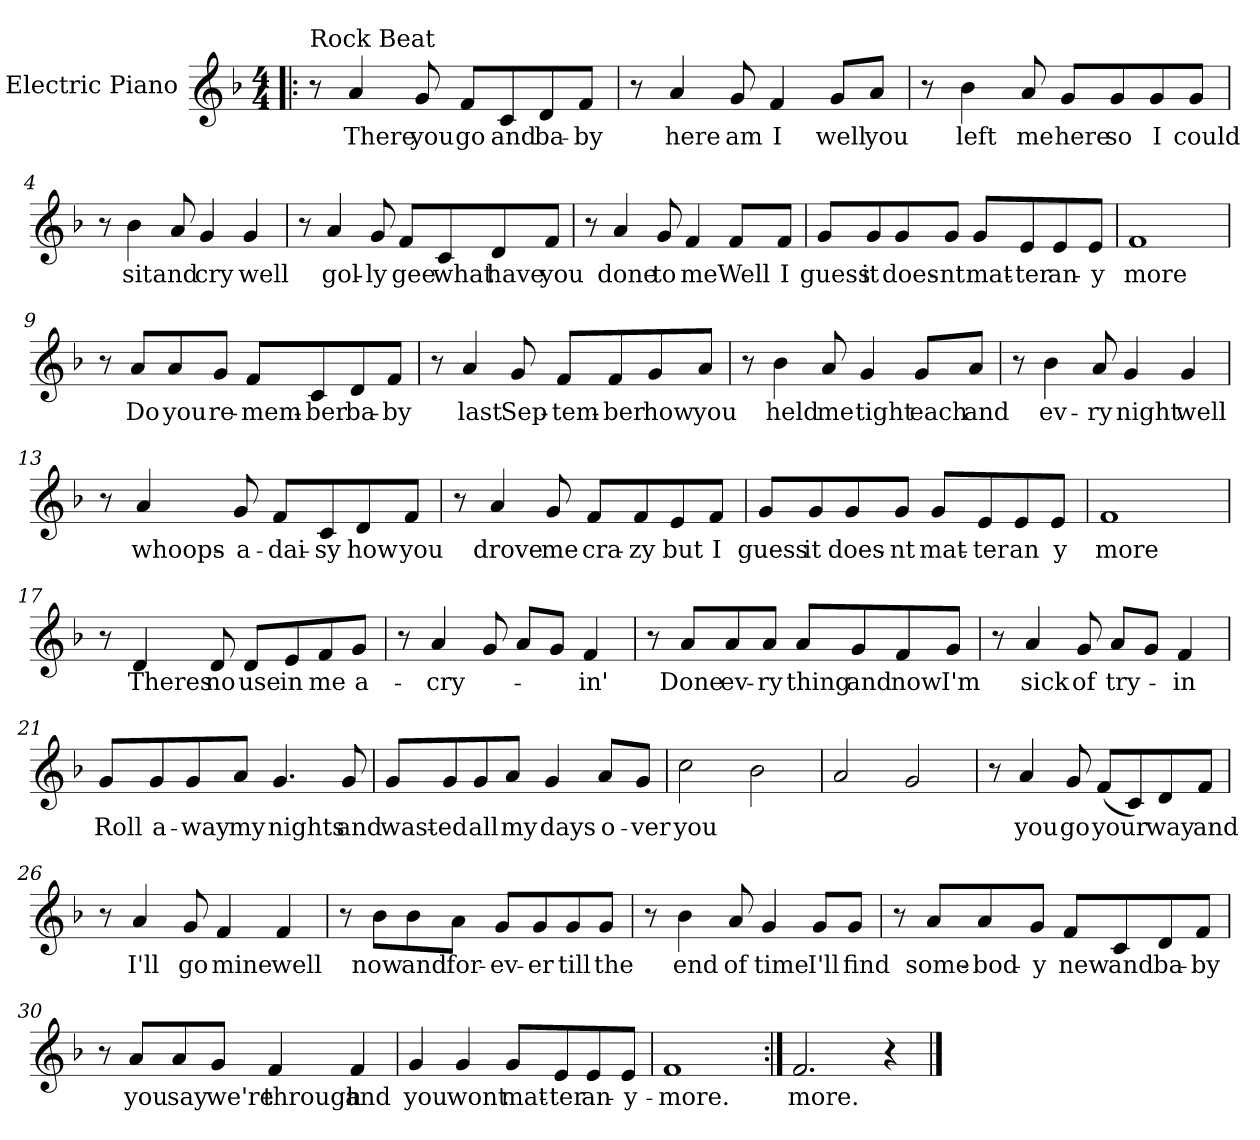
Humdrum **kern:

**kern	**text
*part1	*part1
*staff1	*staff1
*I"Electric Piano	*
*I'E.Pno	*
*clefG2	*
*k[b-]	*
*F:	*
*M4/4	*
=1!|:	=1!|:
!LO:TX:a:t=Rock Beat	!
8r	.
4a/	There
8g/	you
8f/L	go
8c/	and
8d/	ba-
8f/J	-by
=2	=2
8r	.
4a/	here
8g/	am
4f/	I
8g/L	well
8a/J	you
=3	=3
8r	.
4b-\	left
8a/	me
8g/L	here
8g/	so
8g/	I
8g/J	could
=4	=4
8r	.
4b-\	sit
8a/	and
4g/	cry
4g/	well
!!LO:LB:g=z
=5	=5
8r	.
4a/	gol-
8g/	-ly
8f/L	gee
8c/	what
8d/	have
8f/J	you
=6	=6
8r	.
4a/	done
8g/	to
4f/	me
8f/L	Well
8f/J	I
=7	=7
8g/L	guess
8g/	it
8g/	does-
8g/J	-nt
8g/L	mat-
8e/	-ter
8e/	an-
8e/J	-y
=8	=8
1f	more
!!LO:LB:g=z
=9	=9
8r	.
8a/L	Do
8a/	you
8g/J	re-
8f/L	-mem-
8c/	-ber
8d/	ba-
8f/J	-by
=10	=10
8r	.
4a/	last
8g/	Sep-
8f/L	-tem-
8f/	-ber
8g/	how
8a/J	you
=11	=11
8r	.
4b-\	held
8a/	me
4g/	tight
8g/L	each
8a/J	and
=12	=12
8r	.
4b-\	ev-
8a/	-ry
4g/	night
4g/	well
!!LO:LB:g=z
=13	=13
8r	.
4a/	whoops-
8g/	-a-
8f/L	-dai-
8c/	-sy
8d/	how
8f/J	you
=14	=14
8r	.
4a/	drove
8g/	me
8f/L	cra-
8f/	-zy
8e/	but
8f/J	I
=15	=15
8g/L	guess
8g/	it
8g/	does-
8g/J	-nt
8g/L	mat-
8e/	-ter
8e/	an
8e/J	y
=16	=16
1f	more
!!LO:LB:g=z
=17	=17
8r	.
4d/	Theres
8d/	no
8d/L	use
8e/	in
8f/	me
8g/J	a-
=18	=18
8r	.
4a/	cry-
8g/	.
8a/L	.
8g/J	.
4f/	-in'
=19	=19
8r	.
8a/L	Done
8a/	ev-
8a/J	-ry
8a/L	thing
8g/	and
8f/	now
8g/J	I'm
=20	=20
8r	.
4a/	sick
8g/	of
8a/L	try-
8g/J	.
4f/	-in
!!LO:LB:g=z
=21	=21
8g/L	Roll
8g/	a-
8g/	-way
8a/J	my
4.g/	nights
8g/	and
=22	=22
8g/L	wast-
8g/	-ed
8g/	all
8a/J	my
4g/	days
8a/L	o-
8g/J	-ver
=23	=23
2cc\	-you
2b-\	.
=24	=24
2a/	.
2g/	.
!!LO:LB:g=z
=25	=25
8r	.
4a/	you
8g/	go
(8f/L	your
8c/)	.
8d/	way
8f/J	and
=26	=26
8r	.
4a/	I'll
8g/	go
4f/	mine
4f/	well
=27	=27
8r	.
8b-\L	now
8b-\	and
8a\J	for-
8g/L	-ev-
8g/	-er
8g/	till
8g/J	the
=28	=28
8r	.
4b-\	end
8a/	of
4g/	time
8g/L	I'll
8g/J	find
!!LO:LB:g=z
=29	=29
8r	.
8a/L	some-
8a/	-bod-
8g/J	-y
8f/L	new
8c/	and
8d/	ba-
8f/J	-by
=30	=30
8r	.
8a/L	you
8a/	say
8g/J	we're
4f/	through
4f/	and
=31	=31
4g/	you
4g/	wont
8g/L	mat-
8e/	-ter
8e/	an-
8e/J	-y-
=32	=32
1f	-more.
=33:|!	=33:|!
2.f/	more.
4r	.
==	==
*-	*-
